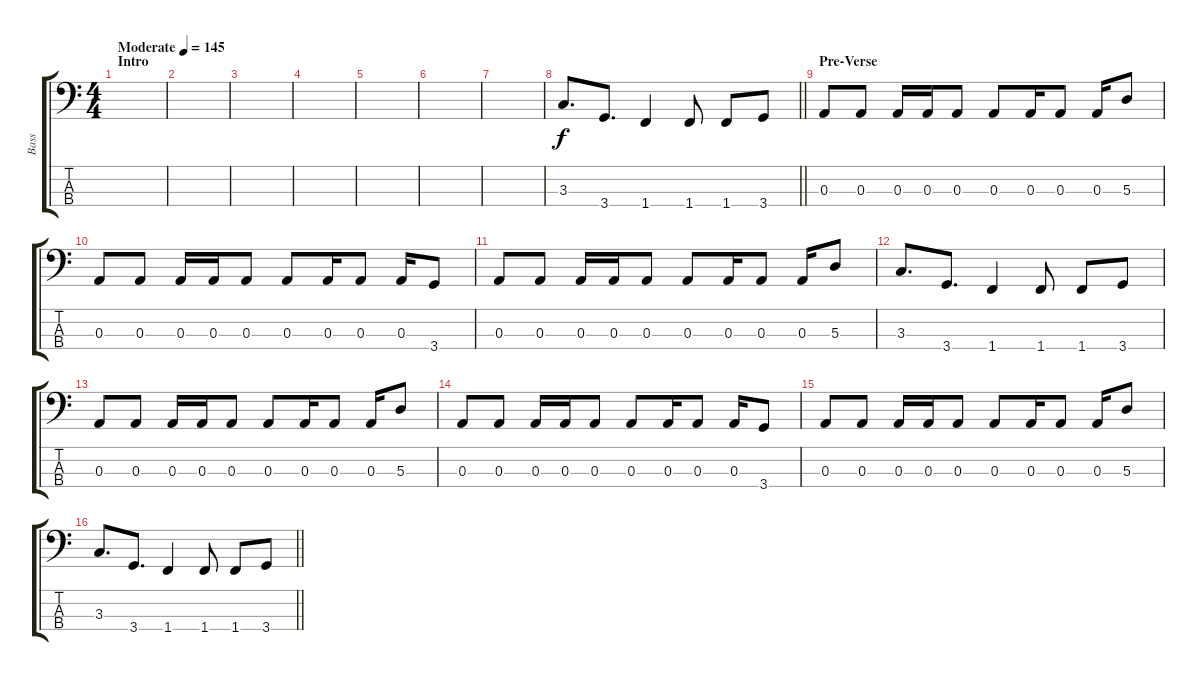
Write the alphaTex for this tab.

\track ("Bass" "Bass") {instrument electricbassfinger}
\staff {score tabs}
\tuning (G2 D2 A1 E1) {hide}
\ts (4 4)
\section ("" "Intro")
\tempo (145 "Moderate")
\clef f4
\ks c
|
|
|
|
|
|
|
\barLineRight lightlight
3.3.8{d} 3.4.8{d} 1.4.4 1.4.8 1.4.8 3.4.8 |
\section ("" "Pre-Verse")
0.3.8 0.3.8 0.3.16 0.3.16 0.3.8 0.3.8 0.3.16 0.3.8 0.3.16 5.3.8 |
0.3.8 0.3.8 0.3.16 0.3.16 0.3.8 0.3.8 0.3.16 0.3.8 0.3.16 3.4.8 |
0.3.8 0.3.8 0.3.16 0.3.16 0.3.8 0.3.8 0.3.16 0.3.8 0.3.16 5.3.8 |
3.3.8{d} 3.4.8{d} 1.4.4 1.4.8 1.4.8 3.4.8 |
0.3.8 0.3.8 0.3.16 0.3.16 0.3.8 0.3.8 0.3.16 0.3.8 0.3.16 5.3.8 |
0.3.8 0.3.8 0.3.16 0.3.16 0.3.8 0.3.8 0.3.16 0.3.8 0.3.16 3.4.8 |
0.3.8 0.3.8 0.3.16 0.3.16 0.3.8 0.3.8 0.3.16 0.3.8 0.3.16 5.3.8 |
\barLineRight lightlight
3.3.8{d} 3.4.8{d} 1.4.4 1.4.8 1.4.8 3.4.8
